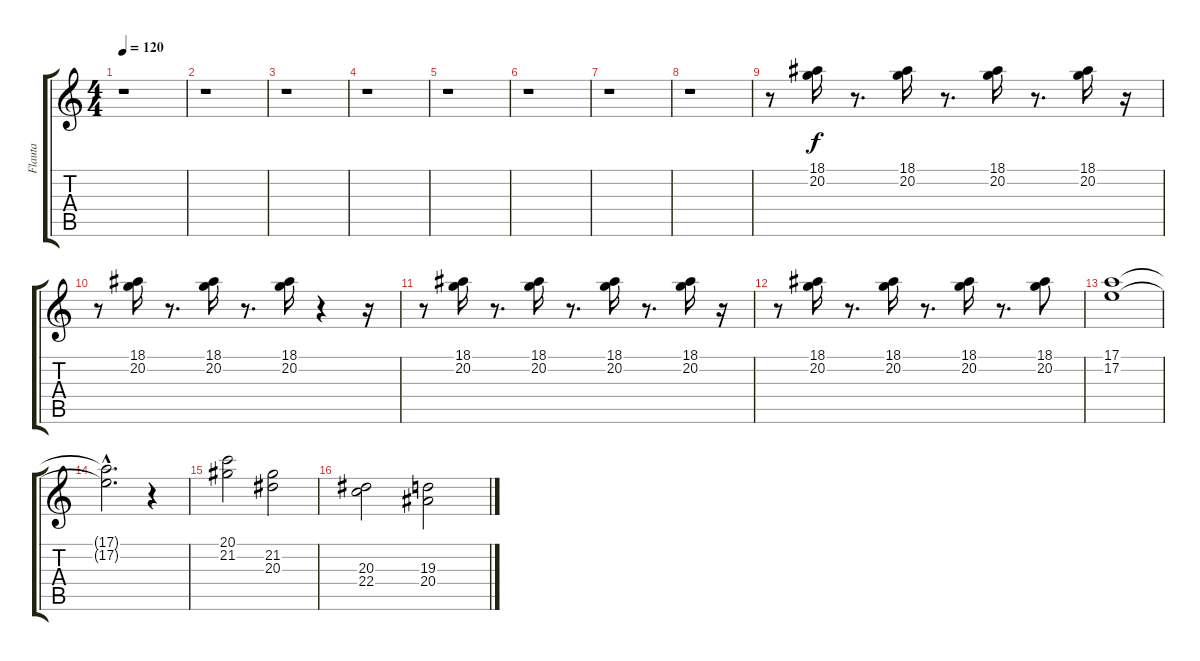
\track ("Flauta" "Flauta") {instrument piccolo}
\staff {score tabs}
\tuning (E4 B3 G3 D3 A2 E2) {hide}
\ts (4 4)
\tempo 120
\clef g2
\ks c
r.1{dy f instrument piccolo} |
r.1 |
r.1 |
r.1 |
r.1 |
r.1 |
r.1 |
r.1 |
r.8 (18.1 20.2).16 r.8{d} (18.1 20.2).16 r.8{d} (18.1 20.2).16 r.8{d} (18.1 20.2).16 r.16 |
r.8 (18.1 20.2).16 r.8{d} (18.1 20.2).16 r.8{d} (18.1 20.2).16 r.4 r.16 |
r.8 (18.1 20.2).16 r.8{d} (18.1 20.2).16 r.8{d} (18.1 20.2).16 r.8{d} (18.1 20.2).16 r.16 |
r.8 (18.1 20.2).16 r.8{d} (18.1 20.2).16 r.8{d} (18.1 20.2).16 r.8{d} (18.1 20.2).8 |
(17.1 17.2).1 |
(17.1{hac t} 17.2{hac t}).2{d} r.4 |
(20.1 21.2).2 (21.2 20.3).2 |
(20.3 22.4).2 (19.3 20.4).2
